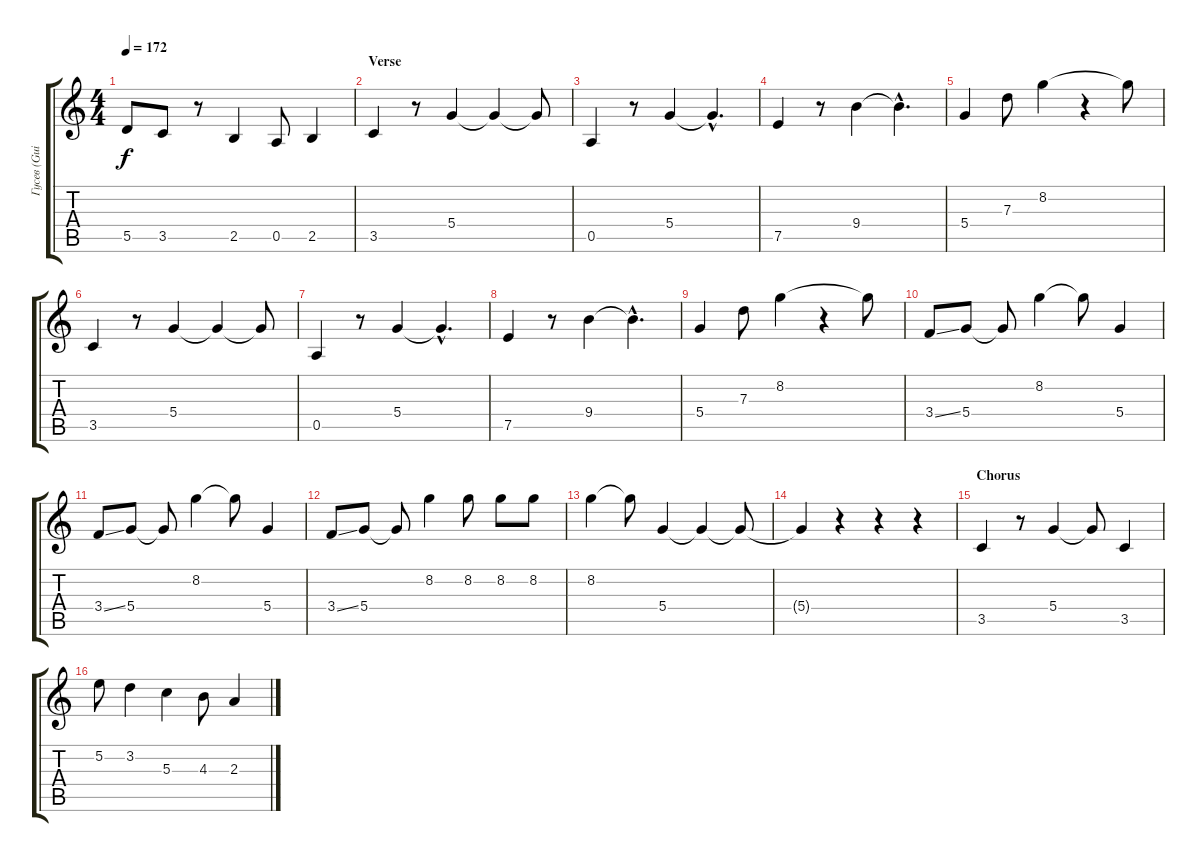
\track ("Гусев (Guitar 2)" "Гусев (Gui") {instrument acousticguitarsteel}
\staff {score tabs}
\tuning (E4 B3 G3 D3 A2 E2) {hide}
\ts (4 4)
\tempo 172
\clef g2
\ks c
5.5.8{dy f} 3.5.8 r.8 2.5.4 0.5.8 2.5.4 |
\section ("" "Verse")
3.5.4 r.8 5.4.4 5.4{t}.4 5.4{t}.8 |
0.5.4 r.8 5.4.4 5.4{hac t}.4{d} |
7.5.4 r.8 9.4.4 9.4{hac t}.4{d} |
5.4.4 7.3.8 8.2.4 r.4 8.2{t}.8 |
3.5.4 r.8 5.4.4 5.4{t}.4 5.4{t}.8 |
0.5.4 r.8 5.4.4 5.4{hac t}.4{d} |
7.5.4 r.8 9.4.4 9.4{hac t}.4{d} |
5.4.4 7.3.8 8.2.4 r.4 8.2{t}.8 |
3.4{ss}.8 5.4.8 5.4{t}.8 8.2.4 8.2{t}.8 5.4.4 |
3.4{ss}.8 5.4.8 5.4{t}.8 8.2.4 8.2{t}.8 5.4.4 |
3.4{ss}.8 5.4.8 5.4{t}.8 8.2.4 8.2.8 8.2.8 8.2.8 |
8.2.4 8.2{t}.8 5.4.4 5.4{t}.4 5.4{t}.8 |
5.4{t}.4 r.4 r.4 r.4 |
\section ("" "Chorus")
3.5.4 r.8 5.4.4 5.4{t}.8 3.5.4 |
5.2.8 3.2.4 5.3.4 4.3.8 2.3.4
